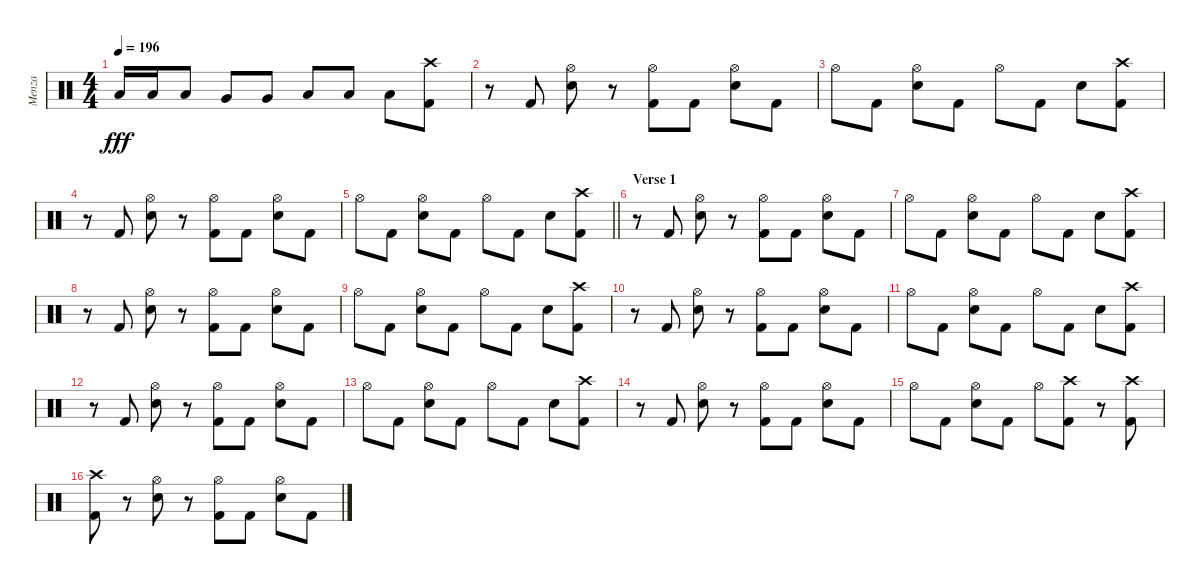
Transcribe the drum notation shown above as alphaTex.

\track ("Menza" "Menza") {instrument percussion}
\staff {score}
\articulation defaults
\ts (4 4)
\tempo 196
\clef neutral
\ks c "Low Tom (hit)".16{dy fff} "Low Tom (hit)".16 "Low Tom (hit)".8 "Very Low Tom (hit)".8 "Very Low Tom (hit)".8 "Low Floor Tom (hit)".8 "Low Floor Tom (hit)".8 "Low Floor Tom (hit)".8
("Crash high (hit)" "Kick (hit) 2").8 |
r.8 "Kick (hit) 2".8 ("Hi-Hat (open)" "Snare (hit) 2").8 r.8 ("Hi-Hat (open)" "Kick (hit) 2").8 "Kick (hit) 2".8 ("Hi-Hat (open)" "Snare (hit) 2").8 "Kick (hit) 2".8 |
"Hi-Hat (open)".8 "Kick (hit) 2".8 ("Hi-Hat (open)" "Snare (hit) 2").8 "Kick (hit) 2".8 "Hi-Hat (open)".8 "Kick (hit) 2".8 "Snare (hit) 2".8 ("Crash high (hit)" "Kick (hit) 2").8 |
r.8 "Kick (hit) 2".8 ("Hi-Hat (open)" "Snare (hit) 2").8 r.8 ("Hi-Hat (open)" "Kick (hit) 2").8 "Kick (hit) 2".8 ("Hi-Hat (open)" "Snare (hit) 2").8 "Kick (hit) 2".8 |
\barLineRight lightlight "Hi-Hat (open)".8 "Kick (hit) 2".8
("Hi-Hat (open)" "Snare (hit) 2").8 "Kick (hit) 2".8 "Hi-Hat (open)".8 "Kick (hit) 2".8 "Snare (hit) 2".8 ("Crash high (hit)" "Kick (hit) 2").8 |
\section ("" "Verse 1")
r.8 "Kick (hit) 2".8 ("Hi-Hat (open)" "Snare (hit) 2").8 r.8 ("Hi-Hat (open)" "Kick (hit) 2").8 "Kick (hit) 2".8 ("Hi-Hat (open)" "Snare (hit) 2").8 "Kick (hit) 2".8 |
"Hi-Hat (open)".8 "Kick (hit) 2".8 ("Hi-Hat (open)" "Snare (hit) 2").8 "Kick (hit) 2".8 "Hi-Hat (open)".8 "Kick (hit) 2".8 "Snare (hit) 2".8 ("Crash high (hit)" "Kick (hit) 2").8 |
r.8 "Kick (hit) 2".8 ("Hi-Hat (open)" "Snare (hit) 2").8 r.8 ("Hi-Hat (open)" "Kick (hit) 2").8 "Kick (hit) 2".8 ("Hi-Hat (open)" "Snare (hit) 2").8 "Kick (hit) 2".8 |
"Hi-Hat (open)".8 "Kick (hit) 2".8 ("Hi-Hat (open)" "Snare (hit) 2").8 "Kick (hit) 2".8 "Hi-Hat (open)".8 "Kick (hit) 2".8 "Snare (hit) 2".8 ("Crash high (hit)" "Kick (hit) 2").8 |
r.8 "Kick (hit) 2".8 ("Hi-Hat (open)" "Snare (hit) 2").8 r.8 ("Hi-Hat (open)" "Kick (hit) 2").8 "Kick (hit) 2".8 ("Hi-Hat (open)" "Snare (hit) 2").8 "Kick (hit) 2".8 |
"Hi-Hat (open)".8 "Kick (hit) 2".8 ("Hi-Hat (open)" "Snare (hit) 2").8 "Kick (hit) 2".8 "Hi-Hat (open)".8 "Kick (hit) 2".8 "Snare (hit) 2".8 ("Crash high (hit)" "Kick (hit) 2").8 |
r.8 "Kick (hit) 2".8 ("Hi-Hat (open)" "Snare (hit) 2").8 r.8 ("Hi-Hat (open)" "Kick (hit) 2").8 "Kick (hit) 2".8 ("Hi-Hat (open)" "Snare (hit) 2").8 "Kick (hit) 2".8 |
"Hi-Hat (open)".8 "Kick (hit) 2".8 ("Hi-Hat (open)" "Snare (hit) 2").8 "Kick (hit) 2".8 "Hi-Hat (open)".8 "Kick (hit) 2".8 "Snare (hit) 2".8 ("Crash high (hit)" "Kick (hit) 2").8 |
r.8 "Kick (hit) 2".8 ("Hi-Hat (open)" "Snare (hit) 2").8 r.8 ("Hi-Hat (open)" "Kick (hit) 2").8 "Kick (hit) 2".8 ("Hi-Hat (open)" "Snare (hit) 2").8 "Kick (hit) 2".8 |
"Hi-Hat (open)".8 "Kick (hit) 2".8 ("Hi-Hat (open)" "Snare (hit) 2").8 "Kick (hit) 2".8 "Hi-Hat (open)".8 ("Crash high (hit)" "Kick (hit) 2").8 r.8 ("Crash high (hit)" "Kick (hit) 2").8 |
("Crash high (hit)" "Kick (hit) 2").8 r.8 ("Hi-Hat (open)" "Snare (hit) 2").8 r.8 ("Hi-Hat (open)" "Kick (hit) 2").8 "Kick (hit) 2".8 ("Hi-Hat (open)" "Snare (hit) 2").8 "Kick (hit) 2".8
